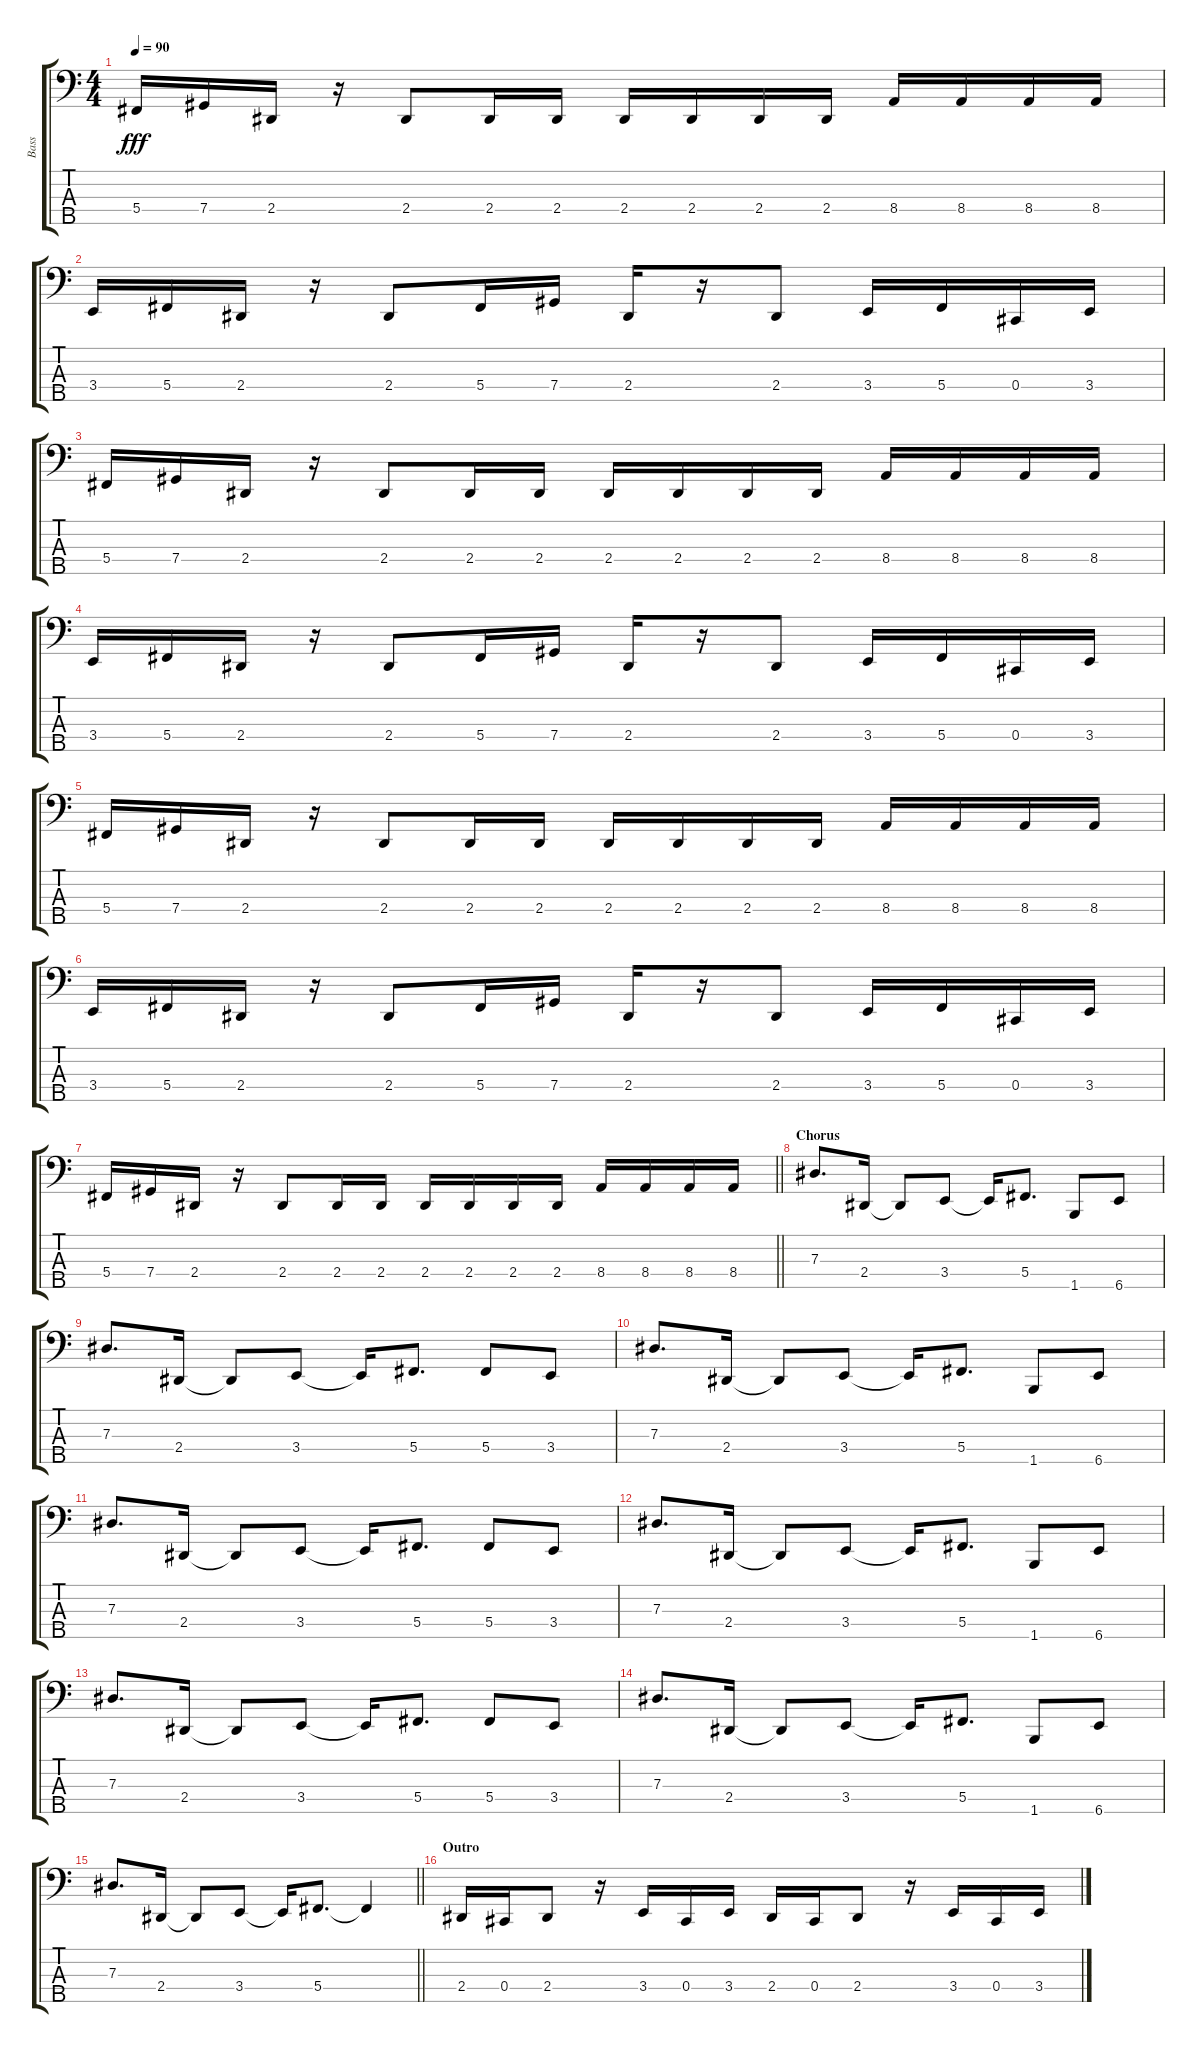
\track ("Bass" "Bass") {instrument electricbasspick}
\staff {score tabs}
\tuning (Gb2 Db2 Ab1 Db1 Bb0) {hide}
\ts (4 4)
\tempo 90
\clef f4
\ks c
5.4.16{dy fff} 7.4.16 2.4.16 r.16 2.4.8 2.4.16 2.4.16 2.4.16 2.4.16 2.4.16 2.4.16 8.4.16 8.4.16 8.4.16 8.4.16 |
3.4.16 5.4.16 2.4.16 r.16 2.4.8 5.4.16 7.4.16 2.4.16 r.16 2.4.8 3.4.16 5.4.16 0.4.16 3.4.16 |
5.4.16 7.4.16 2.4.16 r.16 2.4.8 2.4.16 2.4.16 2.4.16 2.4.16 2.4.16 2.4.16 8.4.16 8.4.16 8.4.16 8.4.16 |
3.4.16 5.4.16 2.4.16 r.16 2.4.8 5.4.16 7.4.16 2.4.16 r.16 2.4.8 3.4.16 5.4.16 0.4.16 3.4.16 |
5.4.16 7.4.16 2.4.16 r.16 2.4.8 2.4.16 2.4.16 2.4.16 2.4.16 2.4.16 2.4.16 8.4.16 8.4.16 8.4.16 8.4.16 |
3.4.16 5.4.16 2.4.16 r.16 2.4.8 5.4.16 7.4.16 2.4.16 r.16 2.4.8 3.4.16 5.4.16 0.4.16 3.4.16 |
\barLineRight lightlight
5.4.16 7.4.16 2.4.16 r.16 2.4.8 2.4.16 2.4.16 2.4.16 2.4.16 2.4.16 2.4.16 8.4.16 8.4.16 8.4.16 8.4.16 |
\section ("" "Chorus")
7.3.8{d} 2.4.16 2.4{t}.8 3.4.8 3.4{t}.16 5.4.8{d} 1.5.8 6.5.8 |
7.3.8{d} 2.4.16 2.4{t}.8 3.4.8 3.4{t}.16 5.4.8{d} 5.4.8 3.4.8 |
7.3.8{d} 2.4.16 2.4{t}.8 3.4.8 3.4{t}.16 5.4.8{d} 1.5.8 6.5.8 |
7.3.8{d} 2.4.16 2.4{t}.8 3.4.8 3.4{t}.16 5.4.8{d} 5.4.8 3.4.8 |
7.3.8{d} 2.4.16 2.4{t}.8 3.4.8 3.4{t}.16 5.4.8{d} 1.5.8 6.5.8 |
7.3.8{d} 2.4.16 2.4{t}.8 3.4.8 3.4{t}.16 5.4.8{d} 5.4.8 3.4.8 |
7.3.8{d} 2.4.16 2.4{t}.8 3.4.8 3.4{t}.16 5.4.8{d} 1.5.8 6.5.8 |
\barLineRight lightlight
7.3.8{d} 2.4.16 2.4{t}.8 3.4.8 3.4{t}.16 5.4.8{d} 5.4{t}.4 |
\section ("" "Outro")
2.4.16 0.4.16 2.4.8 r.16 3.4.16 0.4.16 3.4.16 2.4.16 0.4.16 2.4.8 r.16 3.4.16 0.4.16 3.4.16
